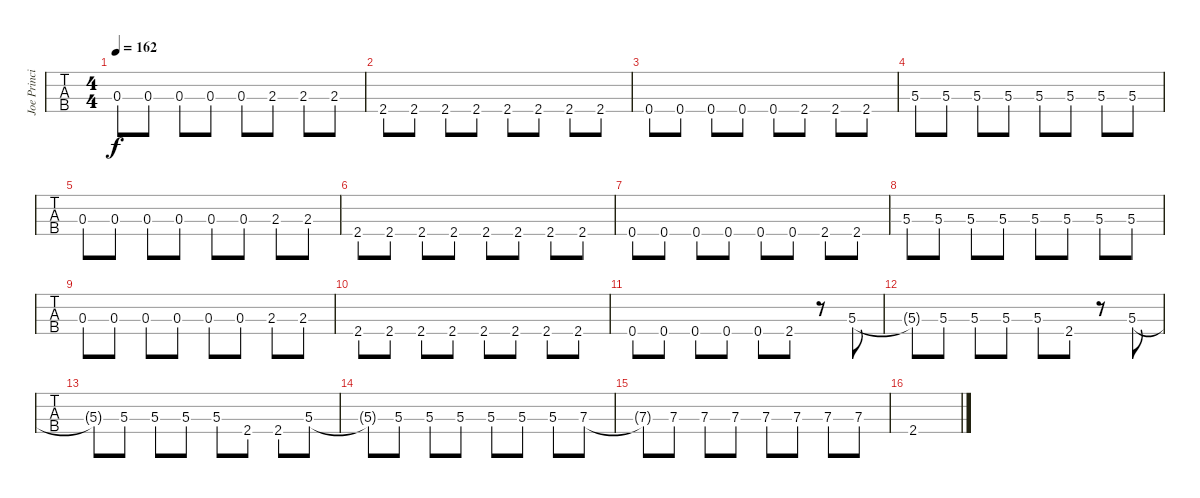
\track ("Joe Principe - Bass" "Joe Princi") {instrument electricbassfinger}
\staff {tabs}
\tuning (Gb2 Db2 Ab1 Eb1) {hide}
\ts (4 4)
\tempo 162
\clef f4
\ks c
0.3.8{dy f} 0.3.8 0.3.8 0.3.8 0.3.8 2.3.8 2.3.8 2.3.8 |
2.4.8 2.4.8 2.4.8 2.4.8 2.4.8 2.4.8 2.4.8 2.4.8 |
0.4.8 0.4.8 0.4.8 0.4.8 0.4.8 2.4.8 2.4.8 2.4.8 |
5.3.8 5.3.8 5.3.8 5.3.8 5.3.8 5.3.8 5.3.8 5.3.8 |
0.3.8 0.3.8 0.3.8 0.3.8 0.3.8 0.3.8 2.3.8 2.3.8 |
2.4.8 2.4.8 2.4.8 2.4.8 2.4.8 2.4.8 2.4.8 2.4.8 |
0.4.8 0.4.8 0.4.8 0.4.8 0.4.8 0.4.8 2.4.8 2.4.8 |
5.3.8 5.3.8 5.3.8 5.3.8 5.3.8 5.3.8 5.3.8 5.3.8 |
0.3.8 0.3.8 0.3.8 0.3.8 0.3.8 0.3.8 2.3.8 2.3.8 |
2.4.8 2.4.8 2.4.8 2.4.8 2.4.8 2.4.8 2.4.8 2.4.8 |
0.4.8 0.4.8 0.4.8 0.4.8 0.4.8 2.4.8 r.8 5.3.8 |
5.3{t}.8 5.3.8 5.3.8 5.3.8 5.3.8 2.4.8 r.8 5.3.8 |
5.3{t}.8 5.3.8 5.3.8 5.3.8 5.3.8 2.4.8 2.4.8 5.3.8 |
5.3{t}.8 5.3.8 5.3.8 5.3.8 5.3.8 5.3.8 5.3.8 7.3.8 |
7.3{t}.8 7.3.8 7.3.8 7.3.8 7.3.8 7.3.8 7.3.8 7.3.8 |
2.4.1
